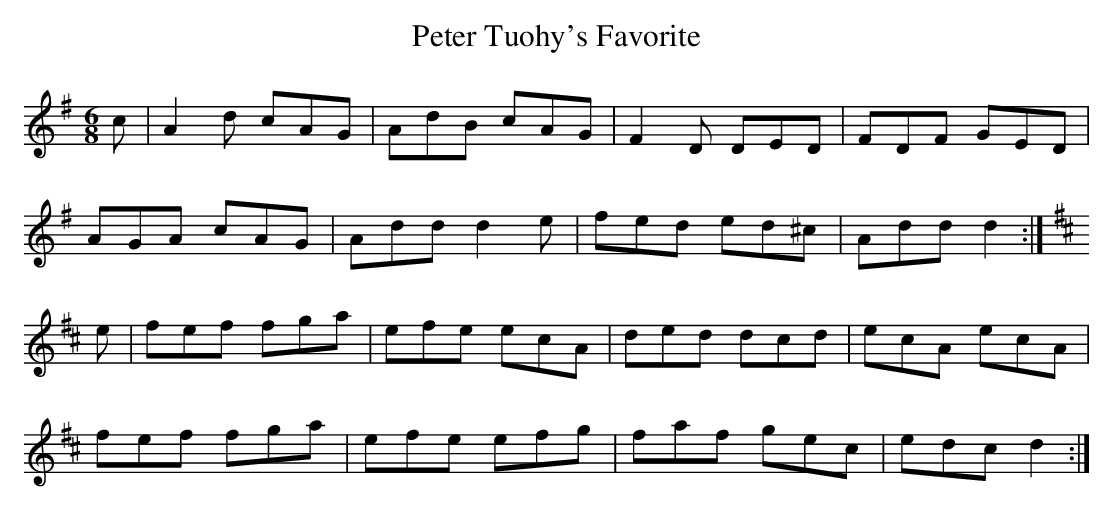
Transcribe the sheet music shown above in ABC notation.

X:1
T: Peter Tuohy's Favorite
M: 6/8
L: 1/8
K: Dmix
c | A2 d cAG | AdB cAG | F2 D DED | FDF GED |
AGA cAG | Add d2 e | fed ed^c | Add d2 :|
K: D
e | fef fga | efe ecA | ded dcd | ecA ecA |
fef fga | efe efg | faf gec | edc d2 :|
